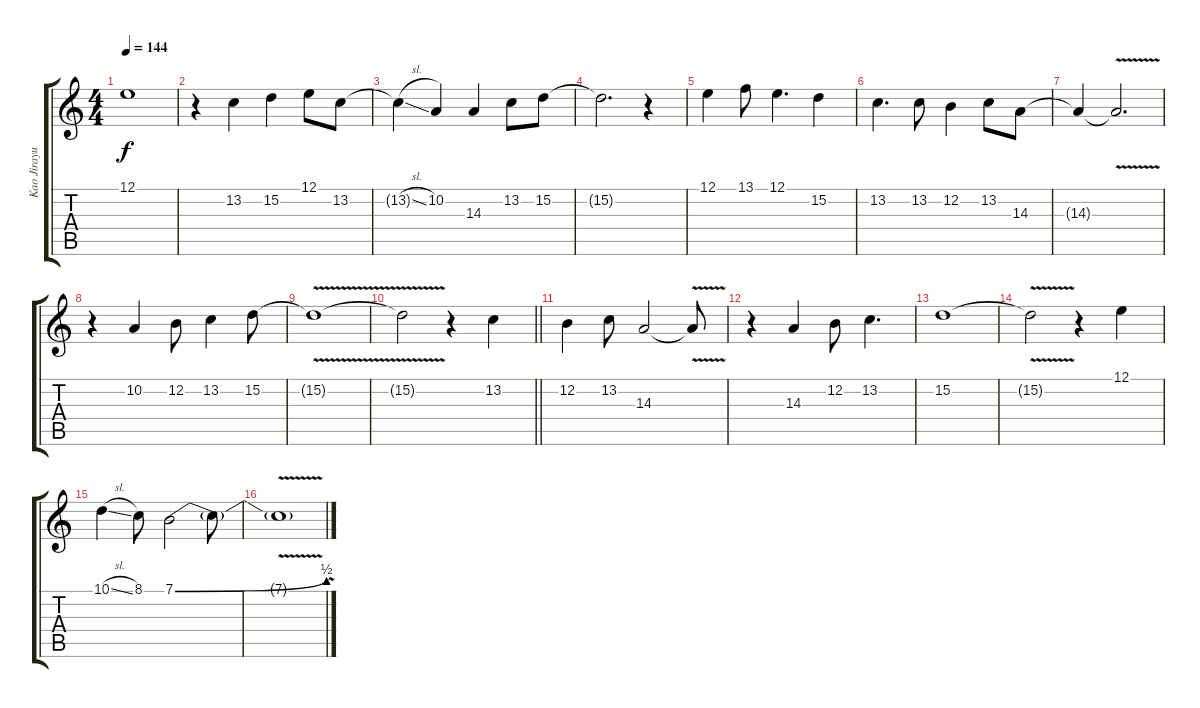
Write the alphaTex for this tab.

\track ("Kao Jirayu (Vocal)" "Kao Jirayu") {instrument oboe}
\staff {score tabs}
\tuning (E4 B3 G3 D3 A2 E2) {hide}
\ts (4 4)
\tempo 144
\clef g2
\ks c
12.1{t}.1{dy f} |
r.4 13.2.4 15.2.4 12.1.8 13.2.8 |
13.2{sl t}.4 10.2.4 14.3.4 13.2.8 15.2.8 |
15.2{t}.2{d} r.4 |
12.1.4 13.1.8 12.1.4{d} 15.2.4 |
13.2.4{d} 13.2.8 12.2.4 13.2.8 14.3.8 |
14.3{t}.4 14.3{v t}.2{d} |
r.4 10.2.4 12.2.8 13.2.4 15.2.8 |
15.2{v t}.1 |
\barLineRight lightlight
15.2{t}.2 r.4 13.2.4 |
12.2.4 13.2.8 14.3.2 14.3{v t}.8 |
r.4 14.3.4 12.2.8 13.2.4{d} |
15.2.1 |
15.2{v t}.2 r.4 12.1.4 |
10.1{sl}.4 8.1.8 7.1{be (bend 0 0 60 2)}.2 7.1{t}.8 |
7.1{v t}.1
